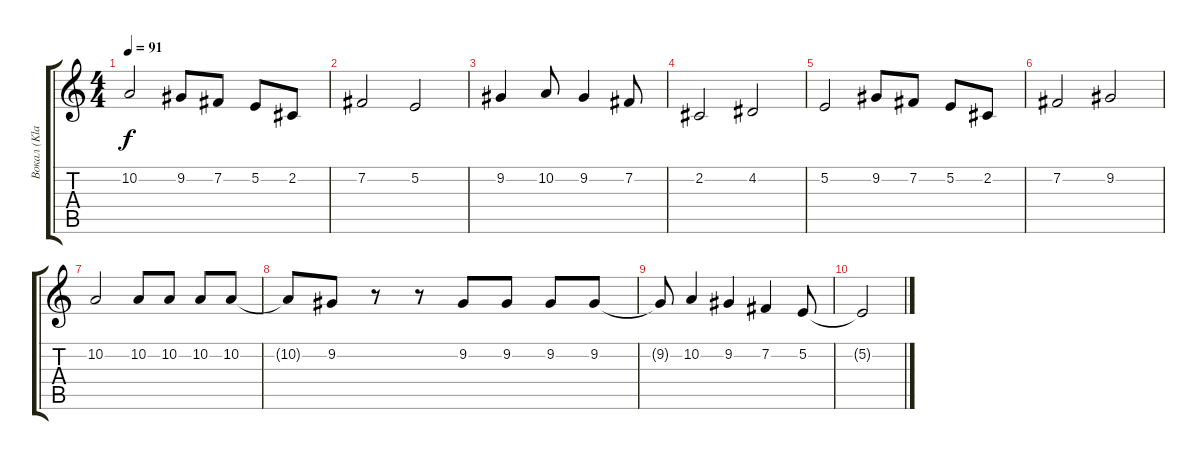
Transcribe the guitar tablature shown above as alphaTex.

\track ("Вокал (Klaus Meine)" "Вокал (Kla") {instrument violin}
\staff {score tabs}
\tuning (E4 B3 G3 D3 A2 E2) {hide}
\ts (4 4)
\tempo 91
\clef g2
\ks c
10.2.2{dy f} 9.2.8 7.2.8 5.2.8 2.2.8 |
7.2.2 5.2.2 |
9.2.4 10.2.8 9.2.4 7.2.8 |
2.2.2 4.2.2 |
5.2.2 9.2.8 7.2.8 5.2.8 2.2.8 |
7.2.2 9.2.2 |
10.2.2 10.2.8 10.2.8 10.2.8 10.2.8 |
10.2{t}.8 9.2.8 r.8 r.8 9.2.8 9.2.8 9.2.8 9.2.8 |
9.2{t}.8 10.2.4 9.2.4 7.2.4 5.2.8 |
5.2{t}.2
